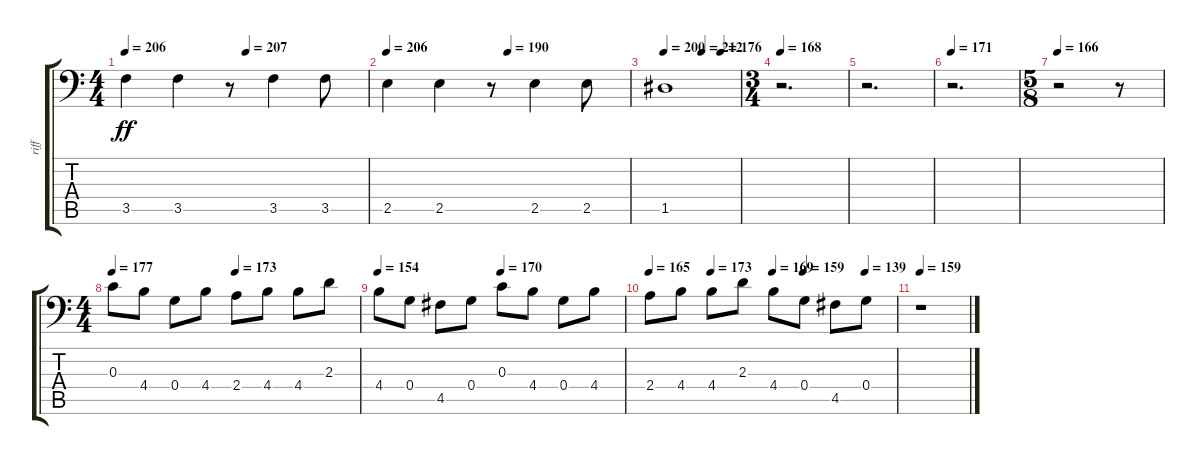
\track ("riff" "riff") {instrument distortionguitar}
\staff {score tabs}
\tuning (A3 E3 C3 G2 D2 A1) {hide}
\ts (4 4)
\tempo 206
\tempo (207 0.5)
\clef f4
\ks c
3.5.4{dy ff} 3.5.4 r.8 3.5.4 3.5.8 |
\tempo 206
\tempo (190 0.5)
2.5.4 2.5.4 r.8 2.5.4 2.5.8 |
\tempo 200
\tempo (212 0.5)
\tempo (176 0.75)
1.5.1 |
\ts (3 4)
\tempo 168
r.2{d} |
r.2{d} |
\tempo 171
r.2{d} |
\ts (5 8)
\tempo 166
r.2 r.8 |
\ts (4 4)
\tempo 177
\tempo (173 0.5)
0.3.8 4.4.8 0.4.8 4.4.8 2.4.8 4.4.8 4.4.8 2.3.8 |
\tempo 154
\tempo (170 0.5)
4.4.8 0.4.8 4.5.8 0.4.8 0.3.8 4.4.8 0.4.8 4.4.8 |
\tempo 165
\tempo (173 0.25)
\tempo (169 0.5)
\tempo (159 0.625)
\tempo (139 0.875)
2.4.8 4.4.8 4.4.8 2.3.8 4.4.8 0.4.8 4.5.8 0.4.8 |
\tempo 159
r.1
